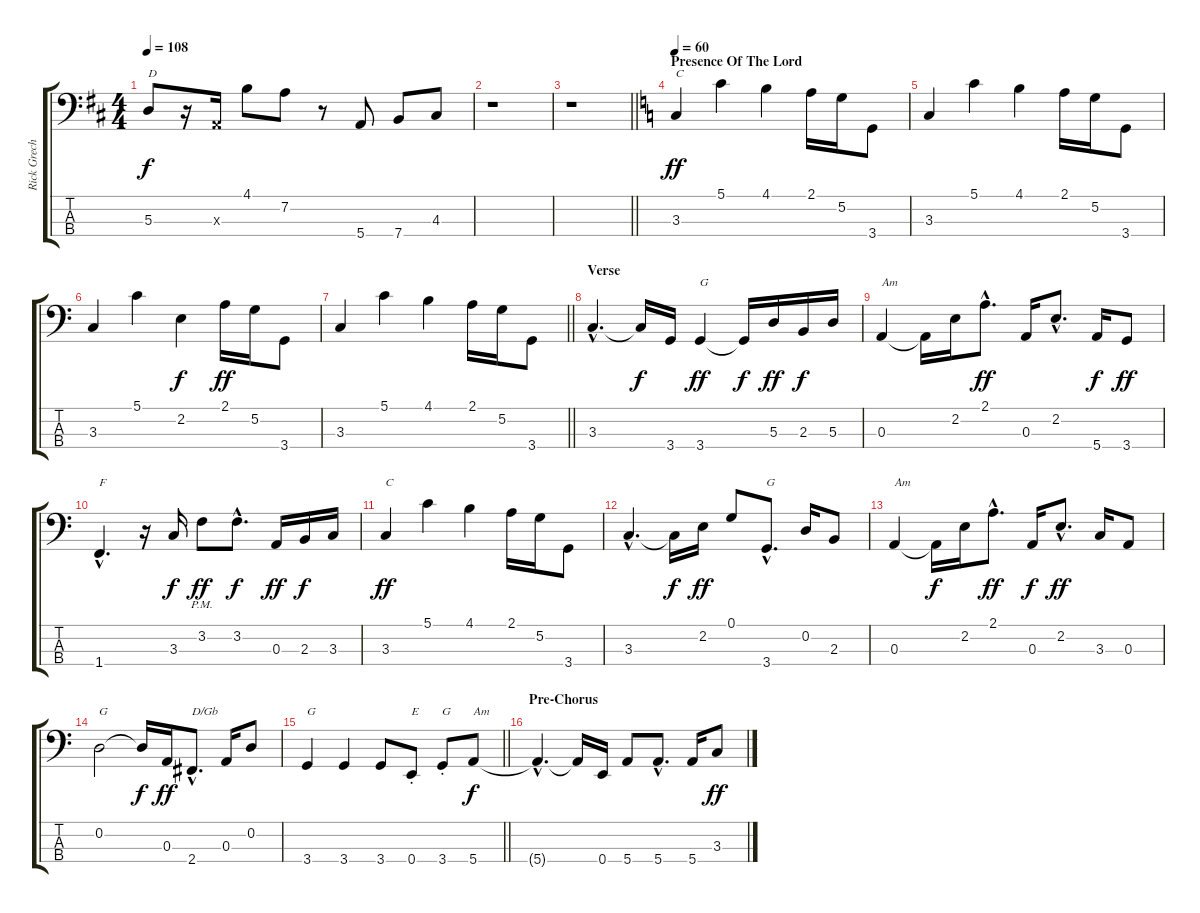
\track ("Rick Grech (Bass)" "Rick Grech") {instrument electricbassfinger}
\staff {score tabs}
\tuning (G2 D2 A1 E1) {hide}
\ts (4 4)
\tempo 108
\clef f4
\ks d
5.3.8{txt "D" dy f} r.16 0.3{x}.16 4.1.8 7.2.8 r.8 5.4.8 7.4.8 4.3.8 |
r.1 |
\barLineRight lightlight
r.1 |
\section ("" "Presence Of The Lord")
\tempo 60
\ks c
3.3.4{txt "C" dy ff instrument electricbassfinger} 5.1.4 4.1.4 2.1.16 5.2.16 3.4.8 |
3.3.4 5.1.4 4.1.4 2.1.16 5.2.16 3.4.8 |
3.3.4 5.1.4 2.2.4{dy f} 2.1.16{dy ff} 5.2.16 3.4.8 |
\barLineRight lightlight
3.3.4 5.1.4 4.1.4 2.1.16 5.2.16 3.4.8 |
\section ("" "Verse")
3.3{hac}.4{d} 3.3{t}.16{dy f} 3.4.16 3.4.4{txt "G" dy ff} 3.4{t}.16{dy f} 5.3.16{dy ff} 2.3.16{dy f} 5.3.16 |
0.3.4{txt "Am"} 0.3{t}.16 2.2.16 2.1{hac}.8{d dy ff} 0.3.16 2.2{hac}.8{d} 5.4.16{dy f} 3.4.8{dy ff} |
1.4{hac}.4{d txt "F"} r.16 3.3.16{dy f} 3.2{pm}.8{dy ff} 3.2{hac}.8{d dy f} 0.3.16{dy ff} 2.3.16{dy f} 3.3.16 |
3.3.4{txt "C" dy ff} 5.1.4 4.1.4 2.1.16 5.2.16 3.4.8 |
3.3{hac}.4{d} 3.3{t}.16{dy f} 2.2.16{dy ff} 0.1.8 3.4{hac}.8{d txt "G"} 0.2.16 2.3.8 |
0.3.4{txt "Am"} 0.3{t}.16{dy f} 2.2.16 2.1{hac}.8{d dy ff} 0.3.16{dy f} 2.2{hac}.8{d dy ff} 3.3.16 0.3.8 |
0.2.2{txt "G"} 0.2{t}.16{dy f} 0.3.16{dy ff} 2.4{hac}.8{d txt "D/Gb"} 0.3.16 0.2.8 |
\barLineRight lightlight
3.4.4{txt "G"} 3.4.4 3.4.8 0.4{st}.8{txt "E"} 3.4{st}.8{txt "G"} 5.4.8{txt "Am" dy f} |
\section ("" "Pre-Chorus")
5.4{hac t}.4{d} 5.4{t}.16 0.4.16 5.4.8 5.4{hac}.8{d} 5.4.16 3.3.8{dy ff}
